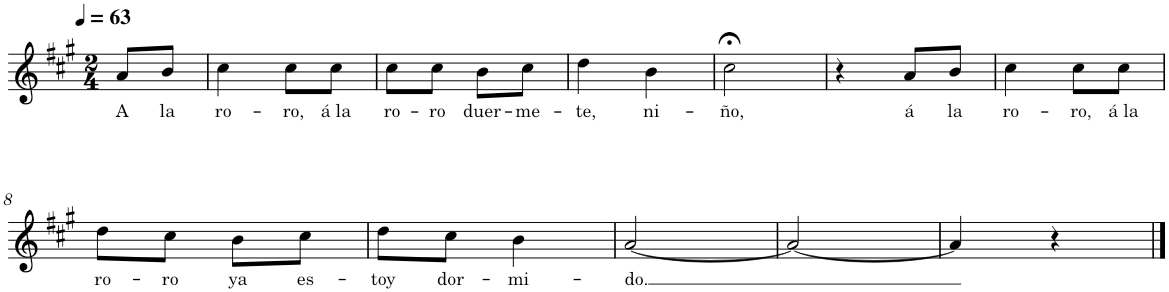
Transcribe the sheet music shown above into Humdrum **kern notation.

**kern	**text
*part1	*part1
*staff1	*staff1
*I"Nylon Guitar	*
*clefG2	*
*Trd7c12	*
*k[f#c#g#]	*
*M2/4	*
*MM63	*
=1	=1
!	!LO:LY:b
8a/L	A
!	!LO:LY:b
8b/J	la
=2	=2
!	!LO:LY:b
4cc#\	ro-
!	!LO:LY:b
8cc#\L	-ro,
!	!LO:LY:b
8cc#\J	á la
=3	=3
!	!LO:LY:b
8cc#\L	ro-
!	!LO:LY:b
8cc#\J	-ro
!	!LO:LY:b
8b\L	duer-
!	!LO:LY:b
8cc#\J	-me-
=4	=4
!	!LO:LY:b
4dd\	-te,
!	!LO:LY:b
4b\	ni-
=5	=5
!	!LO:LY:b
2cc#;<\	-ño,
=6	=6
4r	.
!	!LO:LY:b
8a/L	á
!	!LO:LY:b
8b/J	la
=7	=7
!	!LO:LY:b
4cc#\	ro-
!	!LO:LY:b
8cc#\L	-ro,
!	!LO:LY:b
8cc#\J	á la
!!LO:LB:g=z
=8	=8
!	!LO:LY:b
8dd\L	ro-
!	!LO:LY:b
8cc#\J	-ro
!	!LO:LY:b
8b\L	ya
!	!LO:LY:b
8cc#\J	es-
=9	=9
!	!LO:LY:b
8dd\L	-toy
!	!LO:LY:b
8cc#\J	dor-
!	!LO:LY:b
4b\	-mi-
=10	=10
!	!LO:LY:b
[2a/	-do.
=11	=11
2a/_	.
=12	=12
4a/]	.
4r	.
==	==
*-	*-
